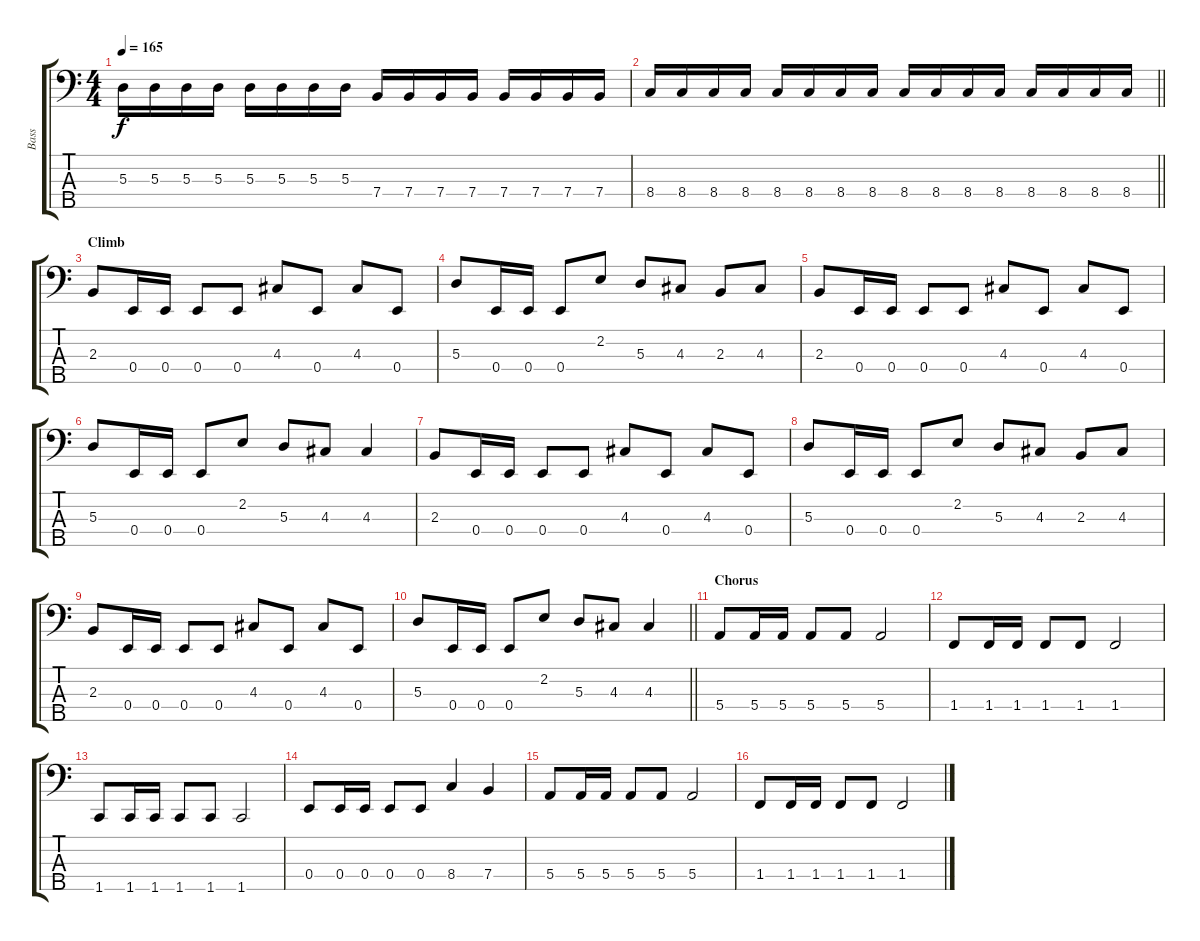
\track ("Bass" "Bass") {instrument electricbassfinger}
\staff {score tabs}
\tuning (G2 D2 A1 E1 B0) {hide}
\ts (4 4)
\tempo 165
\clef f4
\ks c
5.3.16{dy f} 5.3.16 5.3.16 5.3.16 5.3.16 5.3.16 5.3.16 5.3.16 7.4.16 7.4.16 7.4.16 7.4.16 7.4.16 7.4.16 7.4.16 7.4.16 |
\barLineRight lightlight
8.4.16 8.4.16 8.4.16 8.4.16 8.4.16 8.4.16 8.4.16 8.4.16 8.4.16 8.4.16 8.4.16 8.4.16 8.4.16 8.4.16 8.4.16 8.4.16 |
\section ("" "Climb")
2.3.8 0.4.16 0.4.16 0.4.8 0.4.8 4.3.8 0.4.8 4.3.8 0.4.8 |
5.3.8 0.4.16 0.4.16 0.4.8 2.2.8 5.3.8 4.3.8 2.3.8 4.3.8 |
2.3.8 0.4.16 0.4.16 0.4.8 0.4.8 4.3.8 0.4.8 4.3.8 0.4.8 |
5.3.8 0.4.16 0.4.16 0.4.8 2.2.8 5.3.8 4.3.8 4.3.4 |
2.3.8 0.4.16 0.4.16 0.4.8 0.4.8 4.3.8 0.4.8 4.3.8 0.4.8 |
5.3.8 0.4.16 0.4.16 0.4.8 2.2.8 5.3.8 4.3.8 2.3.8 4.3.8 |
2.3.8 0.4.16 0.4.16 0.4.8 0.4.8 4.3.8 0.4.8 4.3.8 0.4.8 |
\barLineRight lightlight
5.3.8 0.4.16 0.4.16 0.4.8 2.2.8 5.3.8 4.3.8 4.3.4 |
\section ("" "Chorus")
5.4.8 5.4.16 5.4.16 5.4.8 5.4.8 5.4.2 |
1.4.8 1.4.16 1.4.16 1.4.8 1.4.8 1.4.2 |
1.5.8 1.5.16 1.5.16 1.5.8 1.5.8 1.5.2 |
0.4.8 0.4.16 0.4.16 0.4.8 0.4.8 8.4.4 7.4.4 |
5.4.8 5.4.16 5.4.16 5.4.8 5.4.8 5.4.2 |
1.4.8 1.4.16 1.4.16 1.4.8 1.4.8 1.4.2
